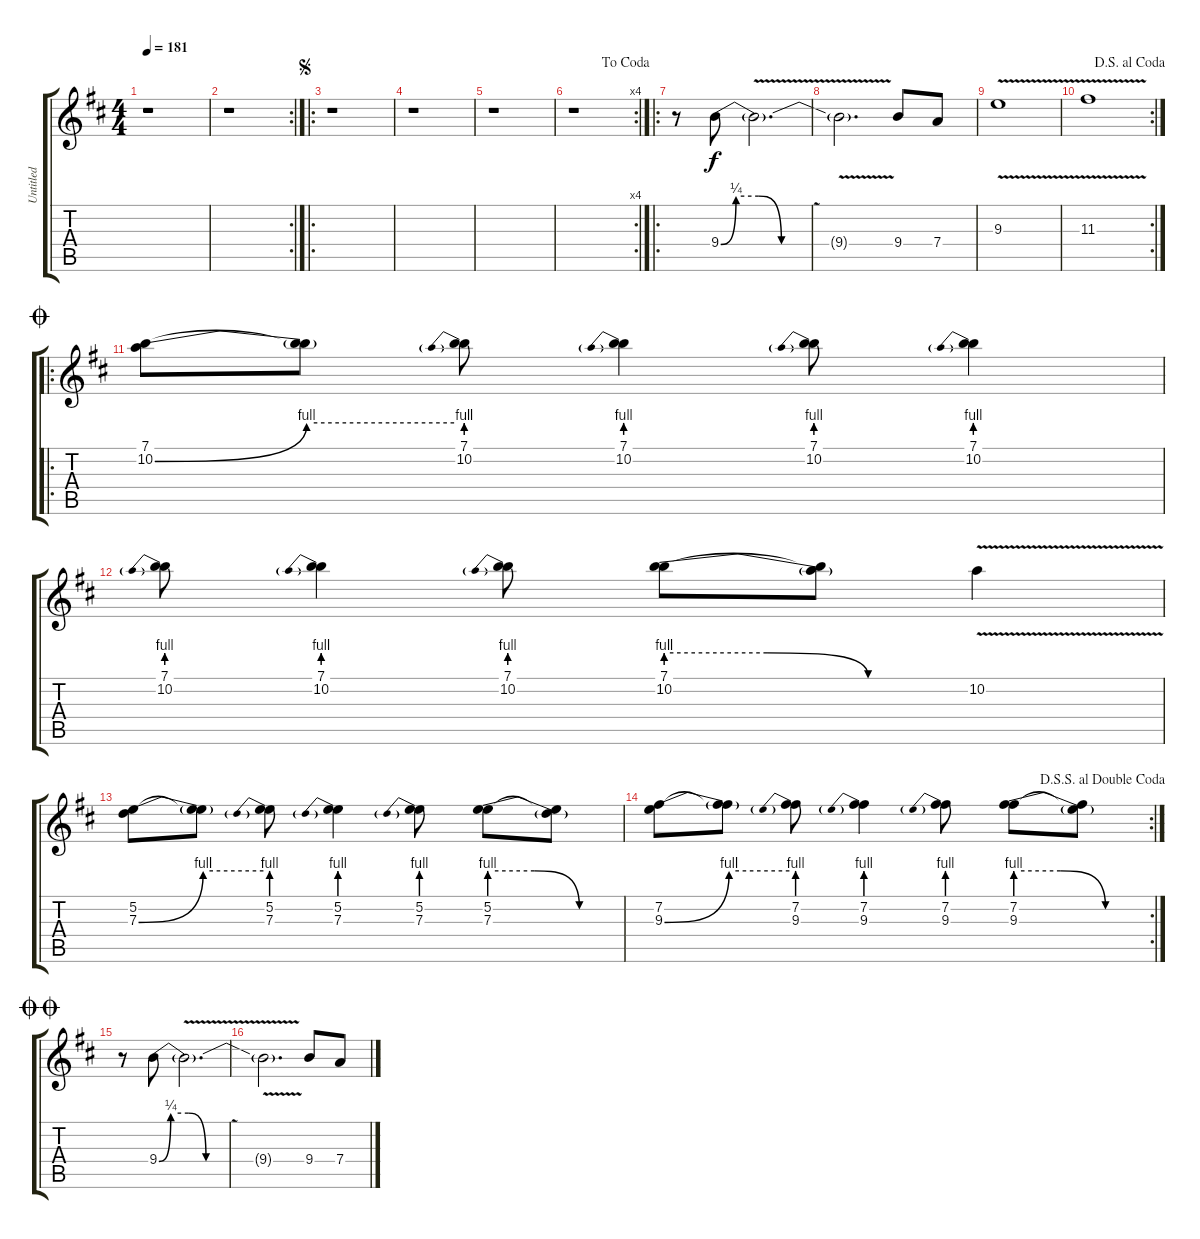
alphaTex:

\track ("Untitled" "Untitled") {instrument overdrivenguitar}
\staff {score tabs}
\tuning (E4 B3 G3 D3 A2 E2) {hide}
\ts (4 4)
\tempo 181
\clef g2
\ks d
r.1{dy f} |
\rc 2
r.1 |
\ro
\jump segno
r.1 |
r.1 |
r.1 |
\rc 4
\jump dacoda
r.1 |
\ro
r.8 9.4{be (custom 0 0 10 1 25 1 40 0 60 0)}.8 9.4{v t}.2{d} |
9.4{v t}.2{d} 9.4.8 7.4.8 |
9.3{v}.1 |
\rc 2
\jump dalsegnoalcoda
11.3{v}.1 |
\ro
\jump coda
(7.1 10.2{be (bend 0 0 60 4)}).8 (7.1{t} 10.2{be (hold 0 4 60 4) t}).8 (7.1 10.2{be (prebend 0 4 60 4)}).8 (7.1 10.2{be (prebend 0 4 60 4)}).4 (7.1 10.2{be (prebend 0 4 60 4)}).8 (7.1 10.2{be (prebend 0 4 60 4)}).4 |
(7.1 10.2{be (prebend 0 4 60 4)}).8 (7.1 10.2{be (prebend 0 4 60 4)}).4 (7.1 10.2{be (prebend 0 4 60 4)}).8 (7.1 10.2{be (custom 0 4 20 4 40 0 60 0)}).8 (7.1{t} 10.2{t}).8 10.2{v}.4 |
(5.2 7.3{be (bend 0 0 60 4)}).8 (5.2{t} 7.3{be (hold 0 4 60 4) t}).8 (5.2 7.3{be (prebend 0 4 60 4)}).8 (5.2 7.3{be (prebend 0 4 60 4)}).4 (5.2 7.3{be (prebend 0 4 60 4)}).8 (5.2 7.3{be (custom 0 4 20 4 40 0 60 0)}).8 (5.2{t} 7.3{t}).8 |
\rc 2
\jump dalsegnosegnoaldoublecoda
(7.2 9.3{be (bend 0 0 60 4)}).8 (7.2{t} 9.3{be (hold 0 4 60 4) t}).8 (7.2 9.3{be (prebend 0 4 60 4)}).8 (7.2 9.3{be (prebend 0 4 60 4)}).4 (7.2 9.3{be (prebend 0 4 60 4)}).8 (7.2 9.3{be (custom 0 4 20 4 40 0 60 0)}).8 (7.2{t} 9.3{t}).8 |
\jump doublecoda
r.8 9.4{be (custom 0 0 10 1 25 1 40 0 60 0)}.8 9.4{v t}.2{d} |
9.4{v t}.2{d} 9.4.8 7.4.8
